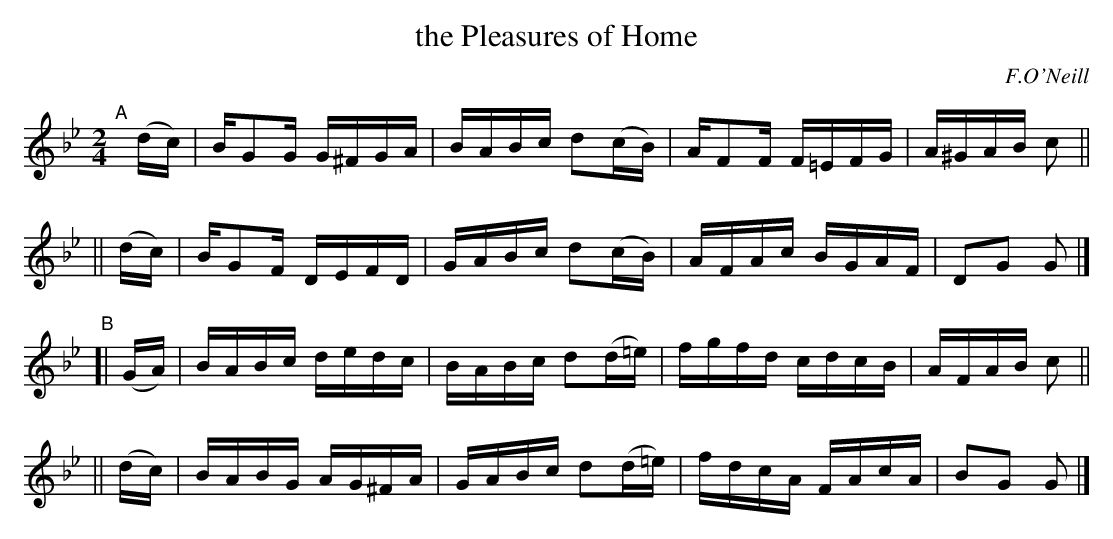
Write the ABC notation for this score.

X:1
T: the Pleasures of Home
O: F.O'Neill
M: 2/4
L: 1/16
K: Gm
"^A"\
[|](dc) | BG2G G^FGA | BABc d2(cB) | AF2F F=EFG | A^GAB c2 ||
|| (dc) | BG2F DEFD  | GABc d2(cB) | AFAc BGAF  | D2G2  G2 |]
"^B"\
[| (GA) | BABc dedc  | BABc d2(d=e) | fgfd cdcB | AFAB c2 ||
|| (dc) | BABG AG^FA | GABc d2(d=e) | fdcA FAcA | B2G2 G2 |]
